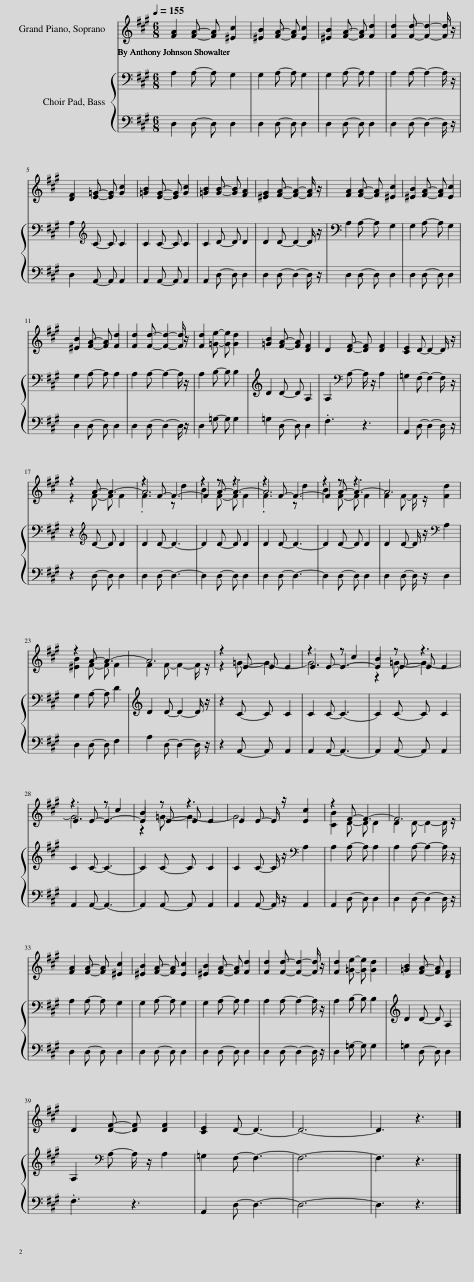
X:1
%%score ( 1 2 3 ) { 4 | 5 }
L:1/8
Q:1/4=155
M:6/8
I:linebreak $
K:A
V:1 treble
V:2 treble
V:3 treble
V:4 bass
V:5 bass
V:1
 [FA]2 [FA]- [FA] [^Ec]2 | [^EB]2 [FA]- [FA] [Ec]2 | [^EB]2 [FA]- [FA] [Fd]2 | [Fd]2 [Fd]- [Fd]2- [Fd]/ z/ |$ [DF]2 [E=G]- [EG] [Gc]2 | %5
 [=GB]2 [EG]- [EG] [Gc]2 | [=GB]2 [GB]- [GB] [FA]2 | [^EG]2 [FA]- [FA]2- [FA]/ z/ | [FA]2 [FA]- [FA] [^Ec]2 | [^EB]2 [FA]- [FA] [Ec]2 |$ %10
 [^EB]2 [FA]- [FA] [Fd]2 | [Fd]2 [Fd]- [Fd]2- [Fd]/ z/ | [Fd]2 [=Ge]- [Ge] [Gd]2 | [=GB]2 [FA]- [FA] [DF]2 | D2 [DF]- [DF] [DF]2 | %15
 [CE]2 D- D2- D/ z/ |$ z2 A- A3- | A6 | z2 A- A3- | A6 | %20
 z2 A- A3- | A6 |$ z2 A- A3- | A6 | z2 E- E E2 | %25
 .E3 z c2 | B2 E- E E2 |$ .E3 z c2 | B2 E- E E2 | E2 E- E/ z/ [Ec]2 | %30
 z2 F- F3- | F6 |$ [FA]2 [FA]- [FA] [^Ec]2 | [^EB]2 [FA]- [FA] [Ec]2 | [^EB]2 [FA]- [FA] [Fd]2 | %35
 [Fd]2 [Fd]- [Fd]2- [Fd]/ z/ | [Fd]2 [=Ge]- [Ge] [Gd]2 | [=GB]2 [FA]- [FA] [DF]2 |$ D2 [DF]- [DF] [DF]2 | [CE]2 D- D3- | %40
 D6- | D3 z3 |] %42
V:2
 x6 | x6 | x6 | x6 |$ x6 | %5
 x6 | x6 | x6 | x6 | x6 |$ %10
 x6 | x6 | x6 | x6 | x6 | %15
 x6 |$ z2 F- F F2 | .F3 z d2 | B2 F- F F2 | .F3 z d2 | %20
 B2 F- F F2 | F2 F- F/ z/ [Fd]2 |$ [^EB]2 F- F F2 | F2 F- F2- F/ z/ | z2 =G- G3- | %25
 G6 | z2 =G- G3- |$ G6 | z2 =G- G3- | G6 | %30
 [CB]2 D- D D2 | D2 D- D2- D/ z/ |$ x6 | x6 | x6 | %35
 x6 | x6 | x6 |$ x6 | x6 | %40
 x6 | x6 |] %42
V:3
 x6 | x6 | x6 | x6 |$ x6 | %5
 x6 | x6 | x6 | x6 | x6 |$ %10
 x6 | x6 | x6 | x6 | x6 | %15
 x6 |$ x6 | z2 F- F3- | F2 z z3 | z2 F- F3- | %20
 F2 z z3 | x6 |$ x6 | x6 | x6 | %25
 z2 E- E3- | E2 z z3 |$ z2 E- E3- | E2 z z3 | x6 | %30
 x6 | x6 |$ x6 | x6 | x6 | %35
 x6 | x6 | x6 |$ x6 | x6 | %40
 x6 | x6 |] %42
V:4
 A,2 A,- A, G,2 | G,2 A,- A, G,2 | G,2 A,- A, A,2 | A,2 A,- A,2- A,/ z/ |$ A,2[K:treble] C- C C2 | %5
 C2 C- C C2 | C2 D- D D2 | D2 D- D2- D/ z/ | A,2 A,- A, G,2 | G,2 A,- A, G,2 |$ %10
 G,2 A,- A, A,2 | A,2 A,- A,2- A,/ z/ | A,2 B,- B, B,2 | D2 D- D A,2 | A,2[K:bass] A,- A,/ z/ A,2 | %15
 =G,2 F,- F,2- F,/ z/ |$ z2[K:treble] D- D D2 | D2 D- D3- | D2 D- D D2 | D2 D- D3- | %20
 D2 D- D D2 | D2 D- D/ z/[K:bass] A,2 |$ G,2 A,- A, D2 | D2 D- D2- D/ z/ | z2 C- C C2 | %25
 C2 C- C3- | C2 C- C C2 |$ C2 C- C3- | C2 C- C C2 | C2 C- C/ z/[K:bass] A,2 | %30
 A,2 A,- A, A,2 | A,2 A,- A,2- A,/ z/ |$ A,2 A,- A, G,2 | G,2 A,- A, G,2 | G,2 A,- A, A,2 | %35
 A,2 A,- A,2- A,/ z/ | A,2 B,- B, B,2 | D2 D- D A,2 |$ A,2[K:bass] A,- A,/ z/ A,2 | =G,2 F,- F,3- | %40
 F,6- | F,3 z3 |] %42
V:5
 D,2 D,- D, D,2 | D,2 D,- D, D,2 | D,2 D,- D, D,2 | D,2 D,- D,2- D,/ z/ |$ D,2 A,,- A,, A,,2 | %5
 A,,2 A,,- A,, A,,2 | A,,2 D,- D, D,2 | D,2 D,- D,2- D,/ z/ | D,2 D,- D, D,2 | D,2 D,- D, D,2 |$ %10
 D,2 D,- D, D,2 | D,2 D,- D,2- D,/ z/ | D,2 =G,- G, G,2 | =G,2 D,- D, D,2 | .F,3 z3 | %15
 A,,2 D,- D,2- D,/ z/ |$ z2 D,- D, D,2 | D,2 D,- D,3- | D,2 D,- D, D,2 | D,2 D,- D,3- | %20
 D,2 D,- D, D,2 | D,2 D,- D,/ z/ D,2 |$ D,2 D,- D, F,2 | A,2 D,- D,2- D,/ z/ | z2 A,,- A,, A,,2 | %25
 A,,2 A,,- A,,3- | A,,2 A,,- A,, A,,2 |$ A,,2 A,,- A,,3- | A,,2 A,,- A,, A,,2 | A,,2 A,,- A,,/ z/ A,,2 | %30
 A,,2 D,- D, D,2 | D,2 D,- D,2- D,/ z/ |$ D,2 D,- D, D,2 | D,2 D,- D, D,2 | D,2 D,- D, D,2 | %35
 D,2 D,- D,2- D,/ z/ | D,2 =G,- G, G,2 | =G,2 D,- D, D,2 |$ .F,3 z3 | A,,2 D,- D,3- | %40
 D,6- | D,3 z3 |] %42
